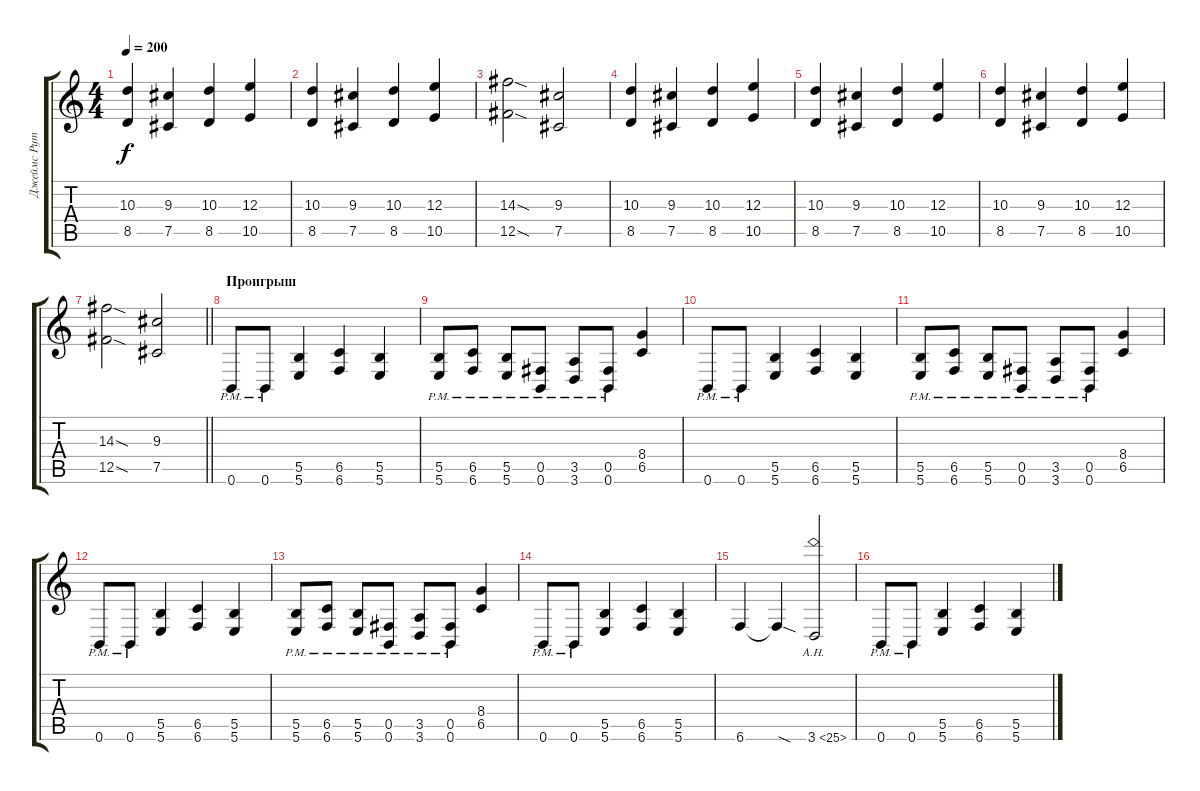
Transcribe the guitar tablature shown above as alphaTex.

\track ("Джеймс Рут" "Джеймс Рут") {instrument distortionguitar}
\staff {score tabs}
\tuning (Db4 Ab3 E3 B2 Gb2 B1) {hide}
\ts (4 4)
\tempo 200
\clef g2
\ks c
(10.3 8.5).4{dy f} (9.3 7.5).4 (10.3 8.5).4 (12.3 10.5).4 |
(10.3 8.5).4 (9.3 7.5).4 (10.3 8.5).4 (12.3 10.5).4 |
(14.3{sod} 12.5{sod}).2 (9.3 7.5).2 |
(10.3 8.5).4 (9.3 7.5).4 (10.3 8.5).4 (12.3 10.5).4 |
(10.3 8.5).4 (9.3 7.5).4 (10.3 8.5).4 (12.3 10.5).4 |
(10.3 8.5).4 (9.3 7.5).4 (10.3 8.5).4 (12.3 10.5).4 |
\barLineRight lightlight
(14.3{sod} 12.5{sod}).2 (9.3 7.5).2 |
\section ("" "Проигрыш")
0.6{pm}.8 0.6{pm}.8 (5.5 5.6).4 (6.5 6.6).4 (5.5 5.6).4 |
(5.5{pm} 5.6{pm}).8 (6.5{pm} 6.6{pm}).8 (5.5{pm} 5.6{pm}).8 (0.5{pm} 0.6{pm}).8 (3.5{pm} 3.6{pm}).8 (0.5{pm} 0.6{pm}).8 (8.4 6.5).4 |
0.6{pm}.8 0.6{pm}.8 (5.5 5.6).4 (6.5 6.6).4 (5.5 5.6).4 |
(5.5{pm} 5.6{pm}).8 (6.5{pm} 6.6{pm}).8 (5.5{pm} 5.6{pm}).8 (0.5{pm} 0.6{pm}).8 (3.5{pm} 3.6{pm}).8 (0.5{pm} 0.6{pm}).8 (8.4 6.5).4 |
0.6{pm}.8 0.6{pm}.8 (5.5 5.6).4 (6.5 6.6).4 (5.5 5.6).4 |
(5.5{pm} 5.6{pm}).8 (6.5{pm} 6.6{pm}).8 (5.5{pm} 5.6{pm}).8 (0.5{pm} 0.6{pm}).8 (3.5{pm} 3.6{pm}).8 (0.5{pm} 0.6{pm}).8 (8.4 6.5).4 |
0.6{pm}.8 0.6{pm}.8 (5.5 5.6).4 (6.5 6.6).4 (5.5 5.6).4 |
6.6.4 6.6{sod t}.4 3.6{ah 22}.2 |
0.6{pm}.8 0.6{pm}.8 (5.5 5.6).4 (6.5 6.6).4 (5.5 5.6).4
